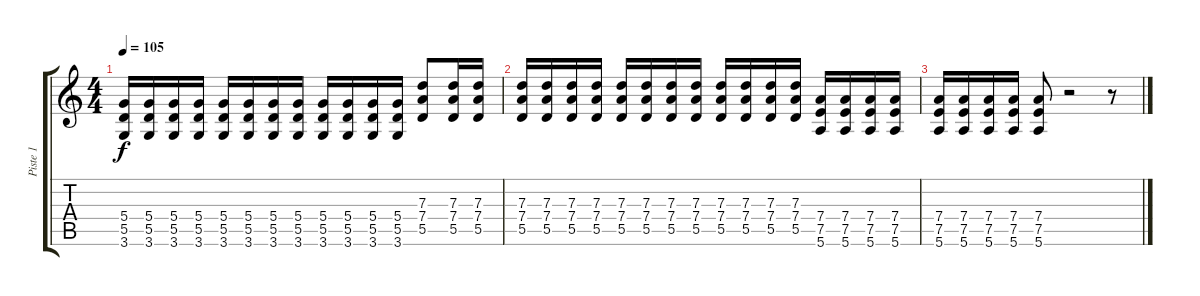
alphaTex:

\track ("Piste 1" "Piste 1") {instrument overdrivenguitar}
\staff {score tabs}
\tuning (E4 B3 G3 D3 A2 E2) {hide}
\ts (4 4)
\tempo 105
\clef g2
\ks c
(5.4 5.5 3.6).16{dy f} (5.4 5.5 3.6).16 (5.4 5.5 3.6).16 (5.4 5.5 3.6).16 (5.4 5.5 3.6).16 (5.4 5.5 3.6).16 (5.4 5.5 3.6).16 (5.4 5.5 3.6).16 (5.4 5.5 3.6).16 (5.4 5.5 3.6).16 (5.4 5.5 3.6).16 (5.4 5.5 3.6).16 (7.3 7.4 5.5).8 (7.3 7.4 5.5).16 (7.3 7.4 5.5).16 |
(7.3 7.4 5.5).16 (7.3 7.4 5.5).16 (7.3 7.4 5.5).16 (7.3 7.4 5.5).16 (7.3 7.4 5.5).16 (7.3 7.4 5.5).16 (7.3 7.4 5.5).16 (7.3 7.4 5.5).16 (7.3 7.4 5.5).16 (7.3 7.4 5.5).16 (7.3 7.4 5.5).16 (7.3 7.4 5.5).16 (7.4 7.5 5.6).16 (7.4 7.5 5.6).16 (7.4 7.5 5.6).16 (7.4 7.5 5.6).16 |
(7.4 7.5 5.6).16 (7.4 7.5 5.6).16 (7.4 7.5 5.6).16 (7.4 7.5 5.6).16 (7.4 7.5 5.6).8 r.2 r.8
